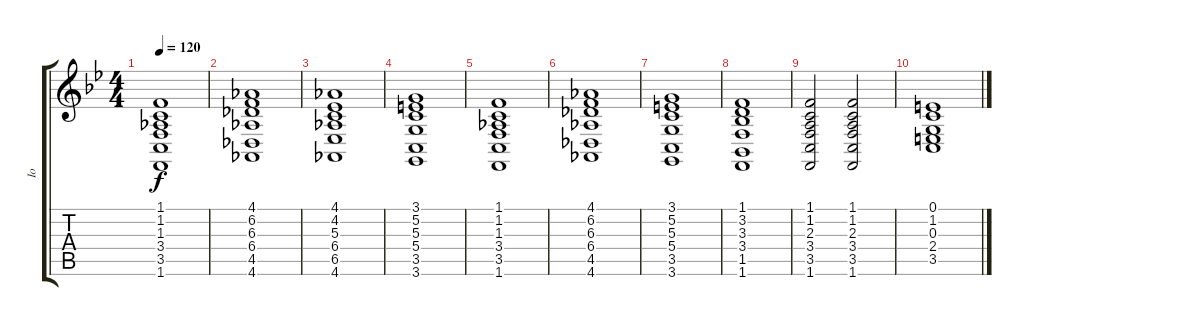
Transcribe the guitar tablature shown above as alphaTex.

\track ("Io" "Io") {instrument harpsichord}
\staff {score tabs}
\tuning (E4 B3 G3 D3 A2 E2) {hide}
\ts (4 4)
\tempo 120
\clef g2
\ks gminor
(1.1 1.2 1.3 3.4 3.5 1.6).1{dy f} |
(4.1 6.2 6.3 6.4 4.5 4.6).1 |
(4.1 4.2 5.3 6.4 6.5 4.6).1 |
(3.1 5.2 5.3 5.4 3.5 3.6).1 |
(1.1 1.2 1.3 3.4 3.5 1.6).1 |
(4.1 6.2 6.3 6.4 4.5 4.6).1 |
(3.1 5.2 5.3 5.4 3.5 3.6).1 |
(1.1 3.2 3.3 3.4 1.5 1.6).1 |
(1.1 1.2 2.3 3.4 3.5 1.6).2 (1.1 1.2 2.3 3.4 3.5 1.6).2 |
(0.1 1.2 0.3 2.4 3.5).1
